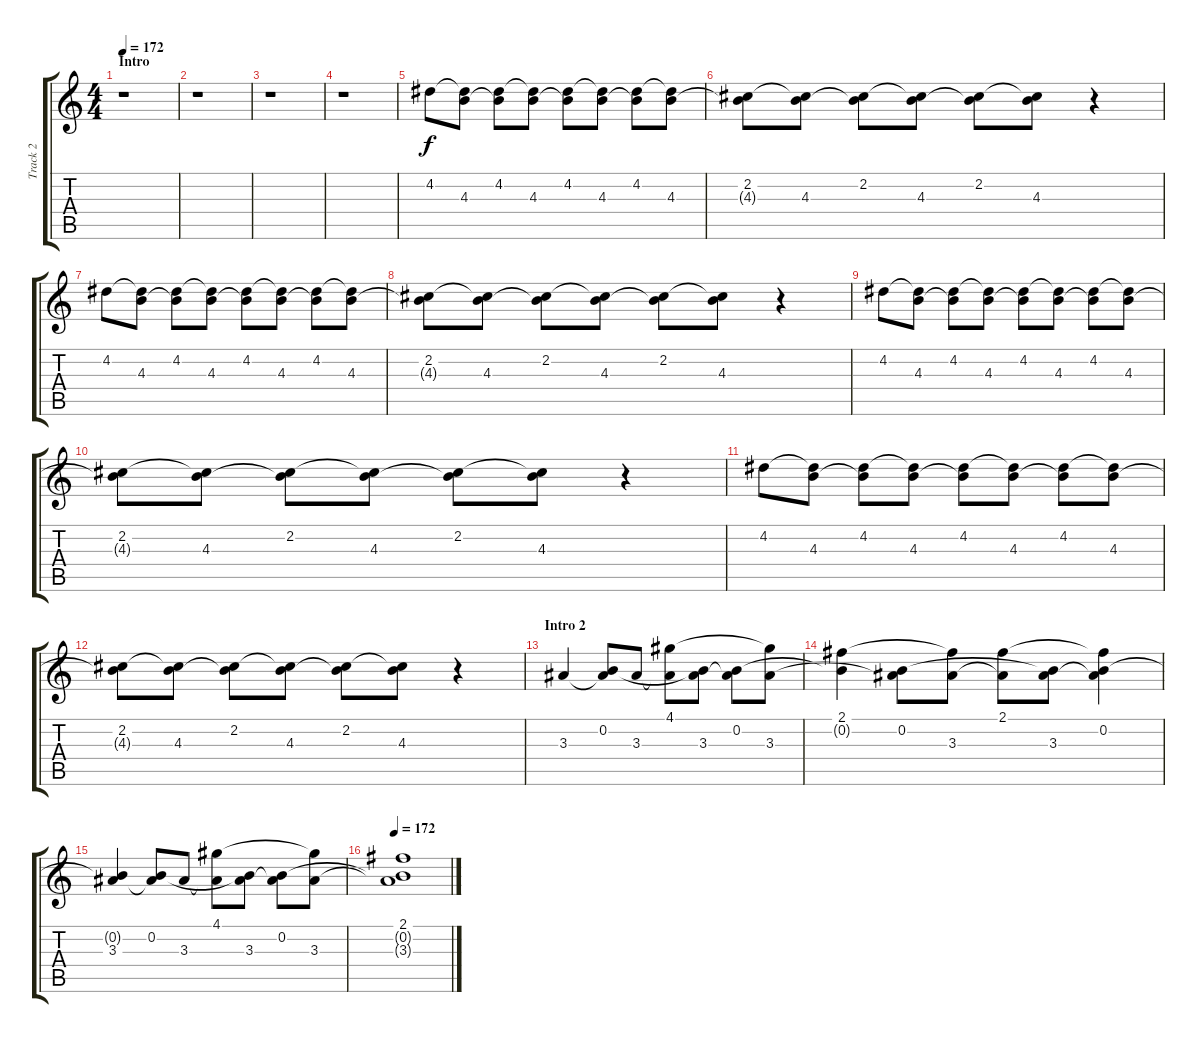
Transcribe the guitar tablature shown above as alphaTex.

\track ("Track 2" "Track 2") {instrument distortionguitar}
\staff {score tabs}
\tuning (E4 B3 G3 D3 A2 E2) {hide}
\ts (4 4)
\section ("" "Intro")
\tempo 172
\tempo 130
\tempo 172
\clef g2
\ks c
r.1{dy f volume 10 instrument acousticguitarsteel} |
r.1 |
r.1 |
r.1 |
4.2.8 (4.2{t} 4.3).8 (4.2 4.3{t}).8 (4.2{t} 4.3).8 (4.2 4.3{t}).8 (4.2{t} 4.3).8 (4.2 4.3{t}).8 (4.2{t} 4.3).8 |
(2.2 4.3{t}).8 (2.2{t} 4.3).8 (2.2 4.3{t}).8 (2.2{t} 4.3).8 (2.2 4.3{t}).8 (2.2{t} 4.3).8 r.4 |
4.2.8 (4.2{t} 4.3).8 (4.2 4.3{t}).8 (4.2{t} 4.3).8 (4.2 4.3{t}).8 (4.2{t} 4.3).8 (4.2 4.3{t}).8 (4.2{t} 4.3).8 |
(2.2 4.3{t}).8 (2.2{t} 4.3).8 (2.2 4.3{t}).8 (2.2{t} 4.3).8 (2.2 4.3{t}).8 (2.2{t} 4.3).8 r.4 |
4.2.8 (4.2{t} 4.3).8 (4.2 4.3{t}).8 (4.2{t} 4.3).8 (4.2 4.3{t}).8 (4.2{t} 4.3).8 (4.2 4.3{t}).8 (4.2{t} 4.3).8 |
(2.2 4.3{t}).8 (2.2{t} 4.3).8 (2.2 4.3{t}).8 (2.2{t} 4.3).8 (2.2 4.3{t}).8 (2.2{t} 4.3).8 r.4 |
4.2.8 (4.2{t} 4.3).8 (4.2 4.3{t}).8 (4.2{t} 4.3).8 (4.2 4.3{t}).8 (4.2{t} 4.3).8 (4.2 4.3{t}).8 (4.2{t} 4.3).8 |
(2.2 4.3{t}).8 (2.2{t} 4.3).8 (2.2 4.3{t}).8 (2.2{t} 4.3).8 (2.2 4.3{t}).8 (2.2{t} 4.3).8 r.4 |
\section ("" "Intro 2")
3.3.4 (0.2 3.3{t}).8 3.3.8 (4.1 3.3{t}).8 (0.2{t} 3.3).8 (0.2 3.3{t}).8 (4.1{t} 3.3).8 |
(2.1 0.2{t}).4 (0.2 3.3{t}).8 (2.1{t} 3.3).8 (2.1 3.3{t}).8 (0.2{t} 3.3).8 (2.1{t} 0.2 3.3{t}).4 |
(0.2{t} 3.3).4 (0.2 3.3{t}).8 3.3.8 (4.1 3.3{t}).8 (0.2{t} 3.3).8 (0.2 3.3{t}).8 (4.1{t} 3.3).8 |
\tempo 172
(2.1 0.2{t} 3.3{t}).1
